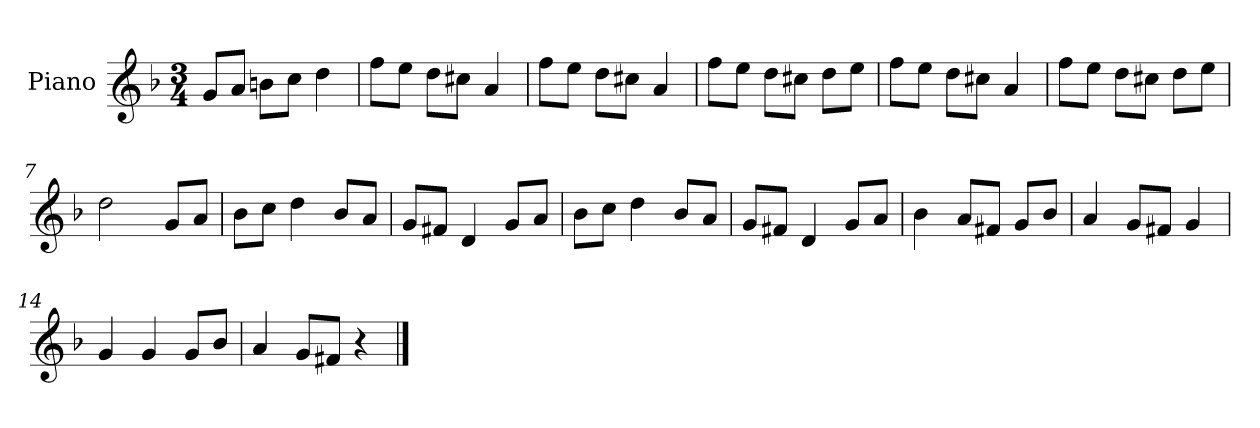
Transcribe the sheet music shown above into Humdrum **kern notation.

**kern
*part1
*staff1
*I"Piano
*I'P-no
*clefG2
*k[b-]
*M3/4
*MM179
=1
8g/L
8a/J
8bn\L
8cc\J
4dd\
=2
8ff\L
8ee\J
8dd\L
8cc#X\J
4a/
=3
8ff\L
8ee\J
8dd\L
8cc#X\J
4a/
=4
8ff\L
8ee\J
8dd\L
8cc#X\J
8dd\L
8ee\J
=5
8ff\L
8ee\J
8dd\L
8cc#X\J
4a/
=6
8ff\L
8ee\J
8dd\L
8cc#X\J
8dd\L
8ee\J
!!LO:LB:g=z
=7
2dd\
8g/L
8a/J
=8
8b-\L
8cc\J
4dd\
8b-/L
8a/J
=9
8g/L
8f#X/J
4d/
8g/L
8a/J
=10
8b-\L
8cc\J
4dd\
8b-/L
8a/J
=11
8g/L
8f#X/J
4d/
8g/L
8a/J
=12
4b-\
8a/L
8f#X/J
8g/L
8b-/J
=13
4a/
8g/L
8f#X/J
4g/
=14
4g/
4g/
8g/L
8b-/J
!!LO:LB:g=z
=15
4a/
8g/L
8f#X/J
4r
==
*-
